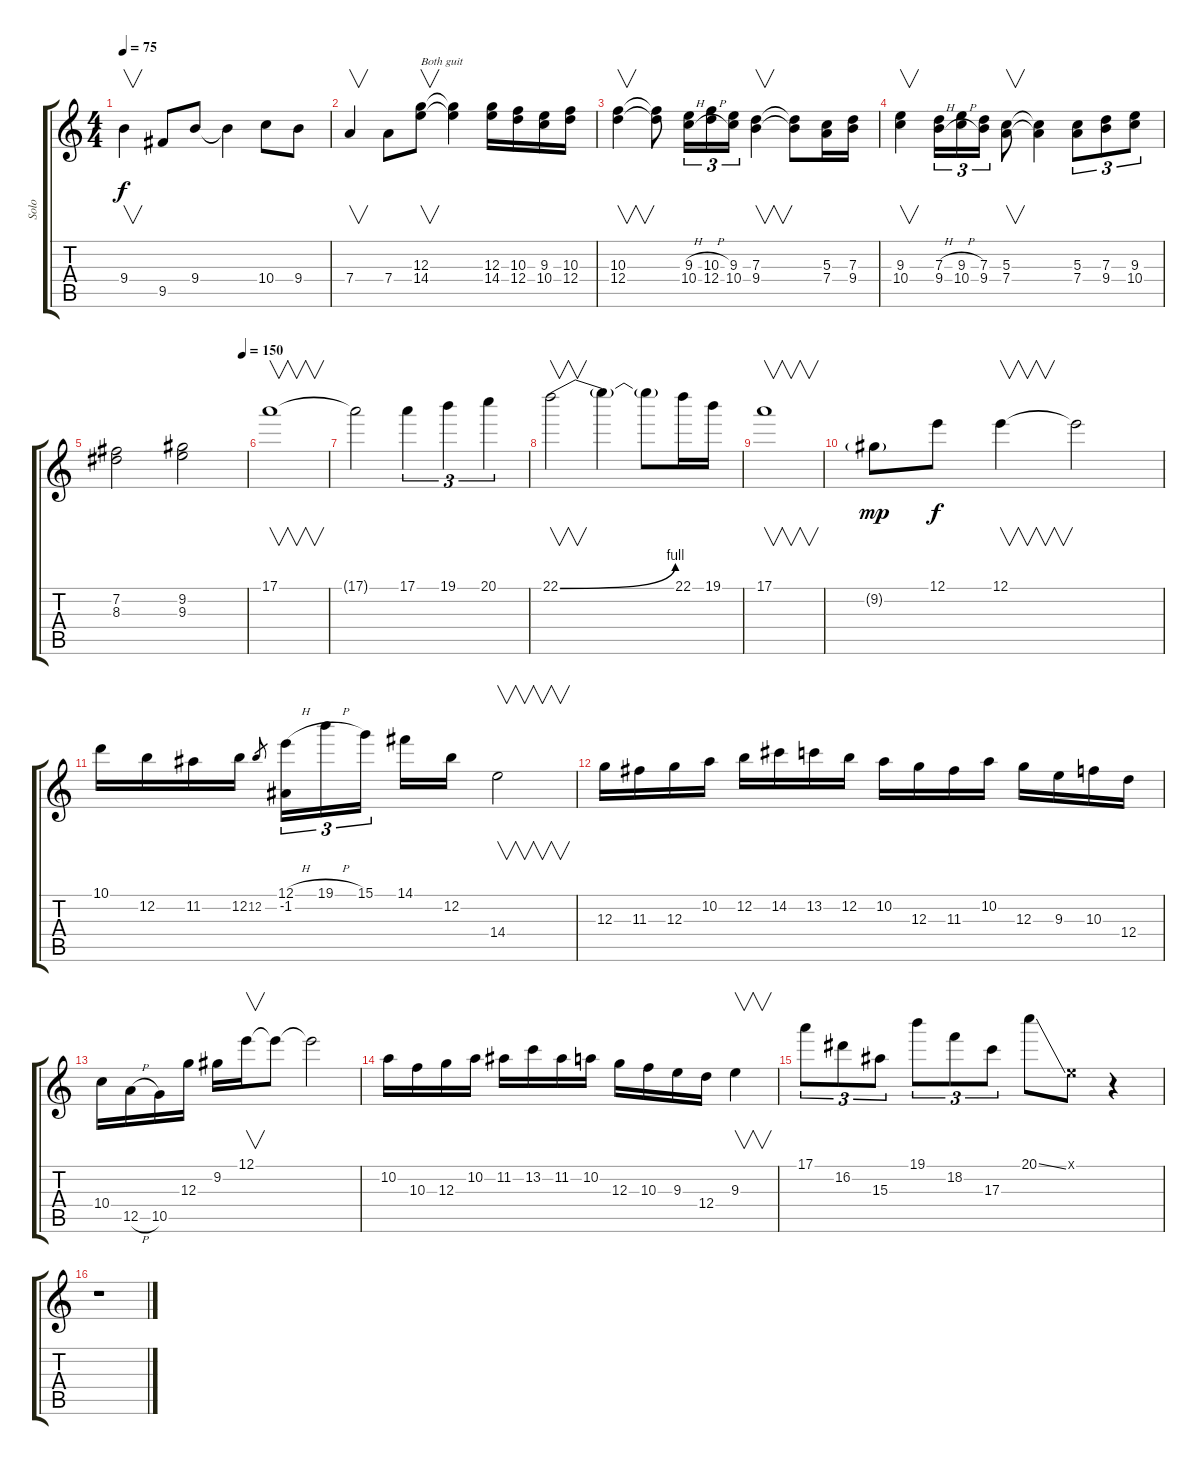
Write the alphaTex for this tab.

\track ("Solo" "Solo") {instrument overdrivenguitar}
\staff {score tabs}
\tuning (E4 B3 G3 D3 A2 E2) {hide}
\ts (4 4)
\tempo 75
\clef g2
\ks c
9.4.4{v dy f} 9.5.8 9.4.8 9.4{t}.4 10.4.8 9.4.8 |
7.4.4{v} 7.4.8 (12.3 14.4).8{v txt "Both guit"} (12.3{t} 14.4{t}).4 (12.3 14.4).16 (10.3 12.4).16 (9.3 10.4).16 (10.3 12.4).16 |
(10.3 12.4).4{v} (10.3{t} 12.4{t}).8 (9.3{h} 10.4{h}).16{tu (3 2)} (10.3{h} 12.4{h}).16{tu (3 2)} (9.3 10.4).16{tu (3 2)} (7.3 9.4).4{v} (7.3{t} 9.4{t}).8 (5.3 7.4).16 (7.3 9.4).16 |
(9.3 10.4).4{v} (7.3{h} 9.4{h}).16{tu (3 2)} (9.3{h} 10.4{h}).16{tu (3 2)} (7.3 9.4).16{tu (3 2)} (5.3 7.4).8{v} (5.3{t} 7.4{t}).4 (5.3 7.4).8{tu (3 2)} (7.3 9.4).8{tu (3 2)} (9.3 10.4).8{tu (3 2)} |
\tempo (150 0.96875)
(7.2 8.3).2 (9.2 9.3).2 |
17.1.1{v} |
17.1{t}.2 17.1.4{tu (3 2)} 19.1.4{tu (3 2)} 20.1.4{tu (3 2)} |
22.1{be (bend 0 0 60 4)}.2{v} 22.1{t}.4 22.1{t}.8 22.1.16 19.1.16 |
17.1.1{v} |
9.2{g}.8{dy mp} 12.1.8{dy f} 12.1.4{v} 12.1{t}.2 |
10.1.16 12.2.16 11.2.16 12.2.16 12.2.8{gr} (12.1{h} -1.2).16{tu (3 2)} 19.1{h}.16{tu (3 2)} 15.1.16{tu (3 2)} 14.1.16 12.2.16 14.4.2{v} |
12.3.16 11.3.16 12.3.16 10.2.16 12.2.16 14.2.16 13.2.16 12.2.16 10.2.16 12.3.16 11.3.16 10.2.16 12.3.16 9.3.16 10.3.16 12.4.16 |
10.4.16 12.5{h}.16 10.5.16 12.3.16 9.2.16 12.1.16{v} 12.1{t}.8 12.1{t}.2 |
10.2.16 10.3.16 12.3.16 10.2.16 11.2.16 13.2.16 11.2.16 10.2.16 12.3.16 10.3.16 9.3.16 12.4.16 9.3.4{v} |
17.1.8{tu (3 2)} 16.2.8{tu (3 2)} 15.3.8{tu (3 2)} 19.1.8{tu (3 2)} 18.2.8{tu (3 2)} 17.3.8{tu (3 2)} 20.1{ss}.8 0.1{x}.8 r.4 |
r.1
